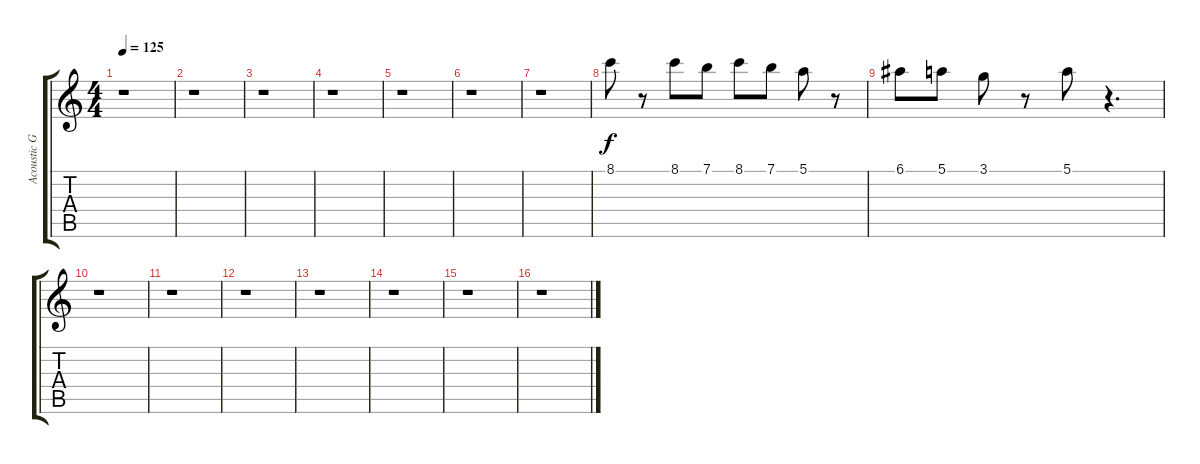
\track ("Acoustic Guitar" "Acoustic G") {instrument acousticguitarnylon}
\staff {score tabs}
\tuning (E4 B3 G3 D3 A2 E2) {hide}
\ts (4 4)
\tempo 125
\clef g2
\ks c
r.1{dy f} |
r.1 |
r.1 |
r.1 |
r.1 |
r.1 |
r.1 |
8.1.8 r.8 8.1.8 7.1.8 8.1.8 7.1.8 5.1.8 r.8 |
6.1.8 5.1.8 3.1.8 r.8 5.1.8 r.4{d} |
r.1 |
r.1 |
r.1 |
r.1 |
r.1 |
r.1 |
r.1
